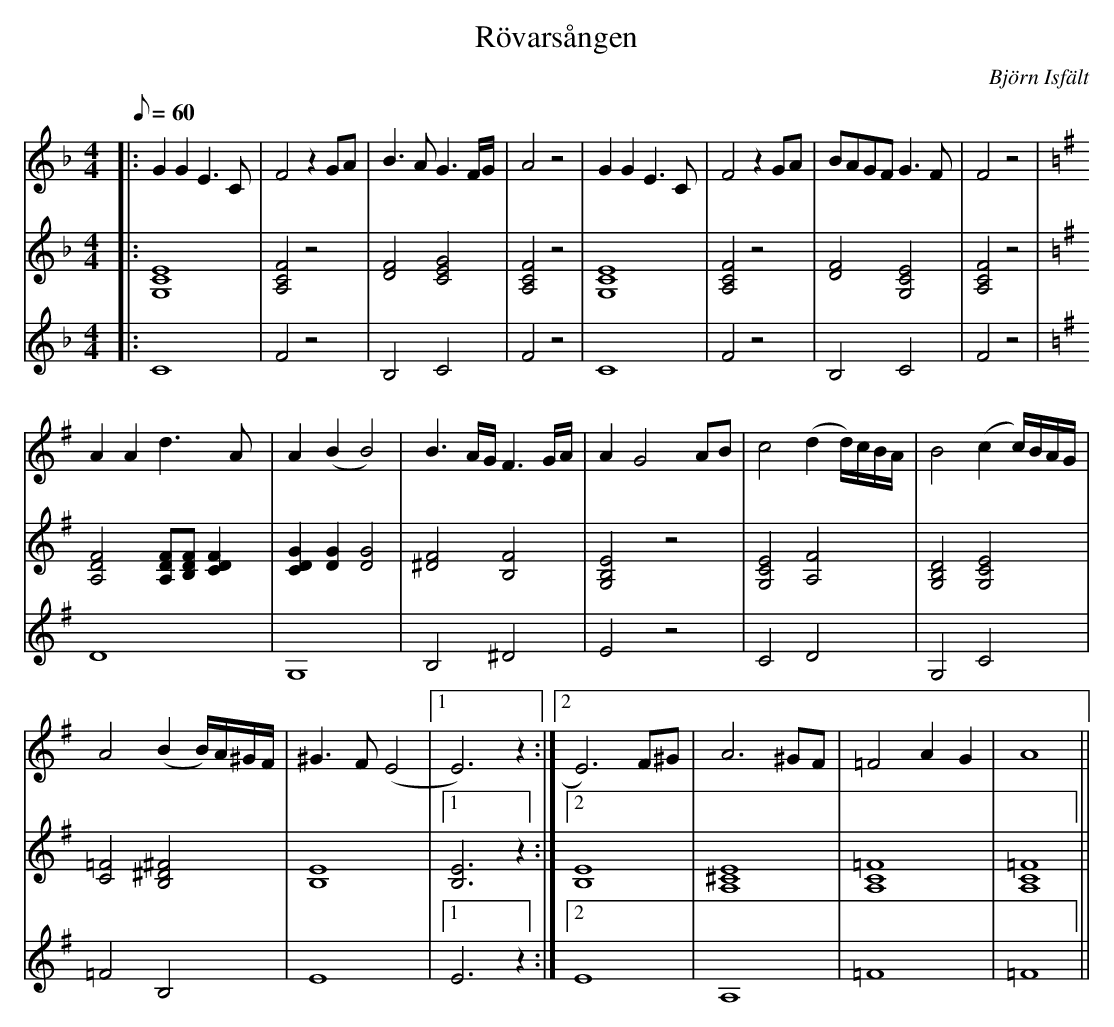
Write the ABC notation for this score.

X:1
T: Rövarsången
O: Björn Isfält
K: F
M: 4/4
L: 1/8
Q: 60
V: 1
|: G2G2E3C | F4z2GA | B3AG3F/G/ | A4z4 | G2G2E3C | F4z2GA | BAGF G3F | F4z4 |
K: G
A2A2d3A | A2(B2B4) | B3A/G/F3G/A/ | A2G4 AB | c4(d2d/)c/B/A/ | B4(c2c/)B/A/G/ |
A4(B2B/)A/^G/F/ | ^G3F(E4 |1 E6)z2 :|2 E6)F^G | A6^GF | =F4A2G2 | A8 ||
V: 2
|: [E8C8G,8] | [F4C4A,4]z4 | [F4D4][G4E4C4] | [F4C4A,4]z4 | [E8C8G,8] | [F4C4A,4]z4 | [F4D4][G,4E4C4] | [F4C4A,4]z4 |
K: G
[F4A,4D4][FA,D][FB,D][F2C2D2] | [G2C2D2][G2D2][G4D4] | [F4^D4][F4B,4] | [E4B,4G,4]z4 | [E4C4G,4][F4A,4] | [G,4D4B,4][G,4E4C4] |
[=F4C4][^F4B,4^D4] | [E8B,8] |1 [E6B,6]z2 :|2 [E8B,8] | [E8^C8A,8] | [=F8C8A,8] | [=F8A,8C8] ||
V: 3
|: C8 | F4z4 | B,4C4 | F4z4 | C8 | F4z4 | B,4C4 | F4z4 |
K: G
D8 | G,8 | B,4^D4 | E4z4 | C4D4 | G,4C4 |
=F4B,4 | E8 |1 E6z2 :|2 E8 | A,8 | =F8 | =F8 ||
